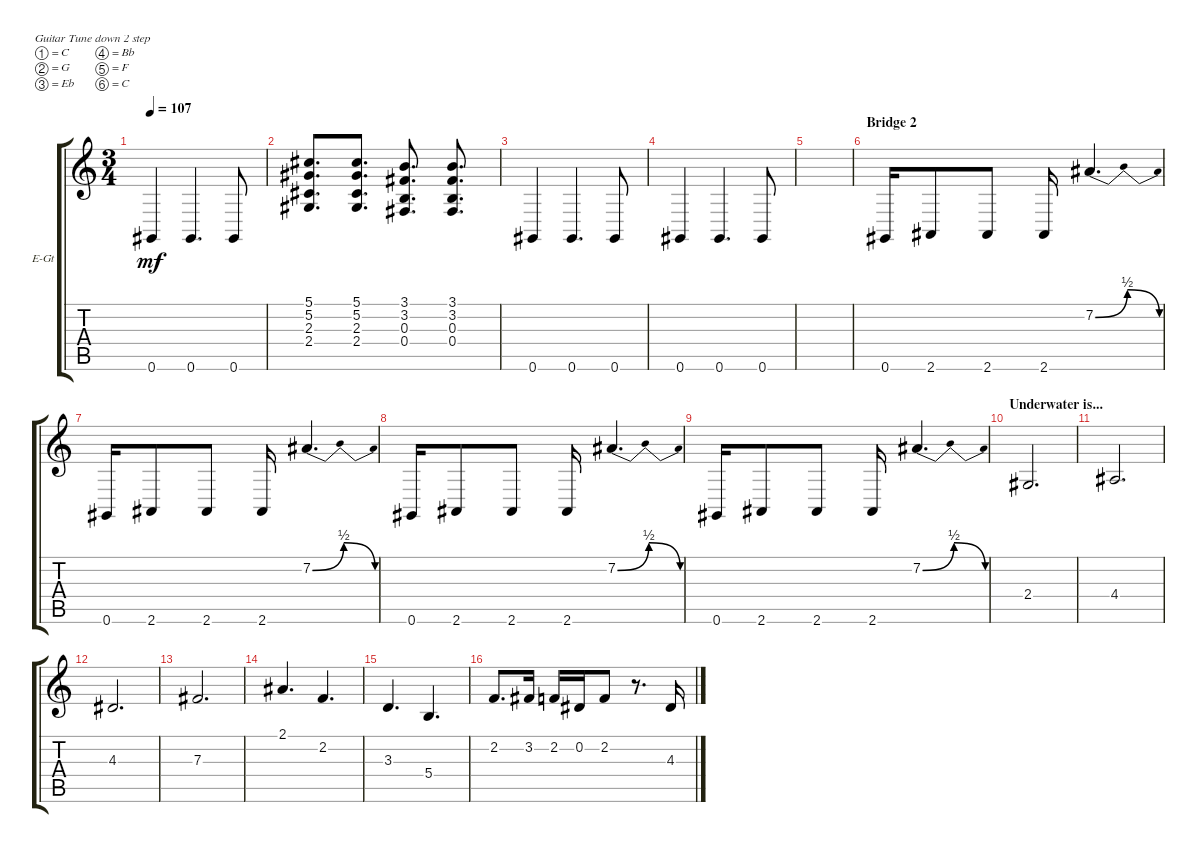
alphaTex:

\defaultSystemsLayout 4
\bracketExtendMode groupsimilarinstruments
\firstSystemTrackNameOrientation horizontal
\otherSystemsTrackNameOrientation horizontal
\track ("Rhythm Guitar" "E-Gt") {instrument distortionguitar}
\staff {score tabs}
\tuning (C4 G3 Eb3 Bb2 F2 C2)
\displaytranspose 8
\ts (3 4)
\tempo 107
\clef g2
\scale
0.333333
\ks c
0.6.4{dy mf} 0.6.4{d} 0.6.8 |
\scale
0.333333 (2.3 2.4 5.1 5.2).8{d} (2.3 5.2 5.1 2.4).8{d} (0.4 0.3 3.2 3.1).8{d} (0.4 0.3 3.2 3.1).8{d} |
\scale
0.333333 0.6.4 0.6.4{d} 0.6.8 |
\scale
0.333333 0.6.4 0.6.4{d} 0.6.8 |
\scale
0.333333 |
\section ("" "Bridge 2")
\scale
0.333333 0.6.16 2.6.8 2.6.8 2.6.16 7.2{be (bendrelease 14.399999999999999 0 21 2 39 2 47.4 0)}.4{d} |
\scale
0.333333 0.6.16 2.6.8 2.6.8 2.6.16 7.2{be (bendrelease 14.399999999999999 0 21 2 39 2 47.4 0)}.4{d} |
\scale
0.333333 0.6.16 2.6.8 2.6.8 2.6.16 7.2{be (bendrelease 14.399999999999999 0 21 2 39 2 47.4 0)}.4{d} |
\scale
0.333333 0.6.16 2.6.8 2.6.8 2.6.16 7.2{be (bendrelease 14.399999999999999 0 21 2 39 2 47.4 0)}.4{d} |
\section ("" "Underwater is...")
\scale
0.333333 2.4.2{d} |
\scale
0.333333 4.4.2{d} |
\scale
0.333333 4.3.2{d} |
\scale
0.333333 7.3.2{d} |
\scale
0.333333 2.1.4{d} 2.2.4{d} |
\scale
0.333333 3.3.4{d} 5.4.4{d} |
\scale
0.333333 2.2.8{d} 3.2.16 2.2.16 0.2.16 2.2.8 r.8{d} 4.3.16
